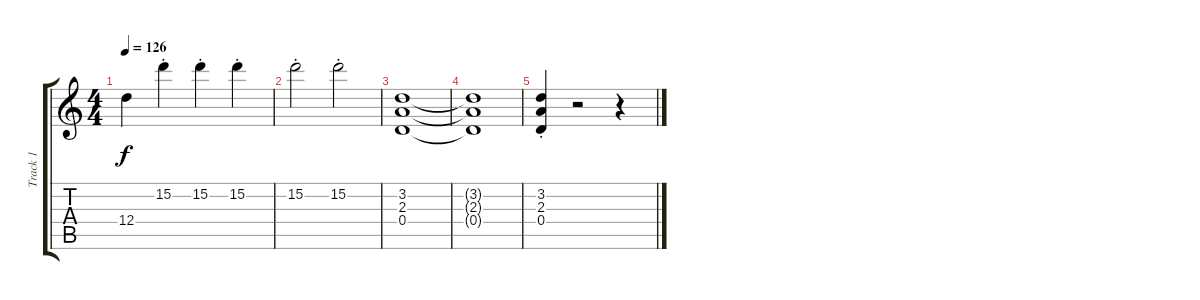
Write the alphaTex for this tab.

\track ("Track 1" "Track 1") {instrument overdrivenguitar}
\staff {score tabs}
\tuning (E4 B3 G3 D3 A2 E2) {hide}
\ts (4 4)
\tempo 126
\clef g2
\ks c
12.4.4{dy f} 15.2{st}.4 15.2{st}.4 15.2{st}.4 |
15.2{st}.2 15.2{st}.2 |
(3.2 2.3 0.4).1 |
(3.2{t} 2.3{t} 0.4{t}).1 |
(3.2{st} 2.3{st} 0.4{st}).4 r.2 r.4
